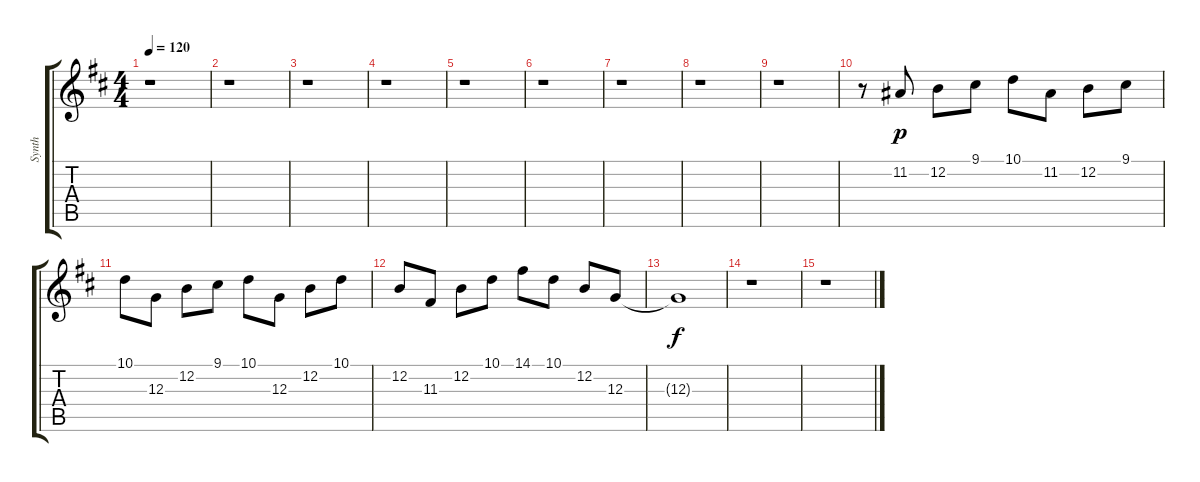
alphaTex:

\track ("Synth" "Synth") {instrument flute}
\staff {score tabs}
\tuning (E4 B3 G3 D3 A2 E2) {hide}
\ts (4 4)
\tempo 120
\clef g2
\ks bminor
r.1{dy p} |
r.1 |
r.1 |
r.1 |
r.1 |
r.1 |
r.1 |
r.1 |
r.1 |
r.8 11.2.8 12.2.8 9.1.8 10.1.8 11.2.8 12.2.8 9.1.8 |
10.1.8 12.3.8 12.2.8 9.1.8 10.1.8 12.3.8 12.2.8 10.1.8 |
12.2.8 11.3.8 12.2.8 10.1.8 14.1.8 10.1.8 12.2.8 12.3.8 |
12.3{t}.1{dy f} |
r.1 |
r.1
